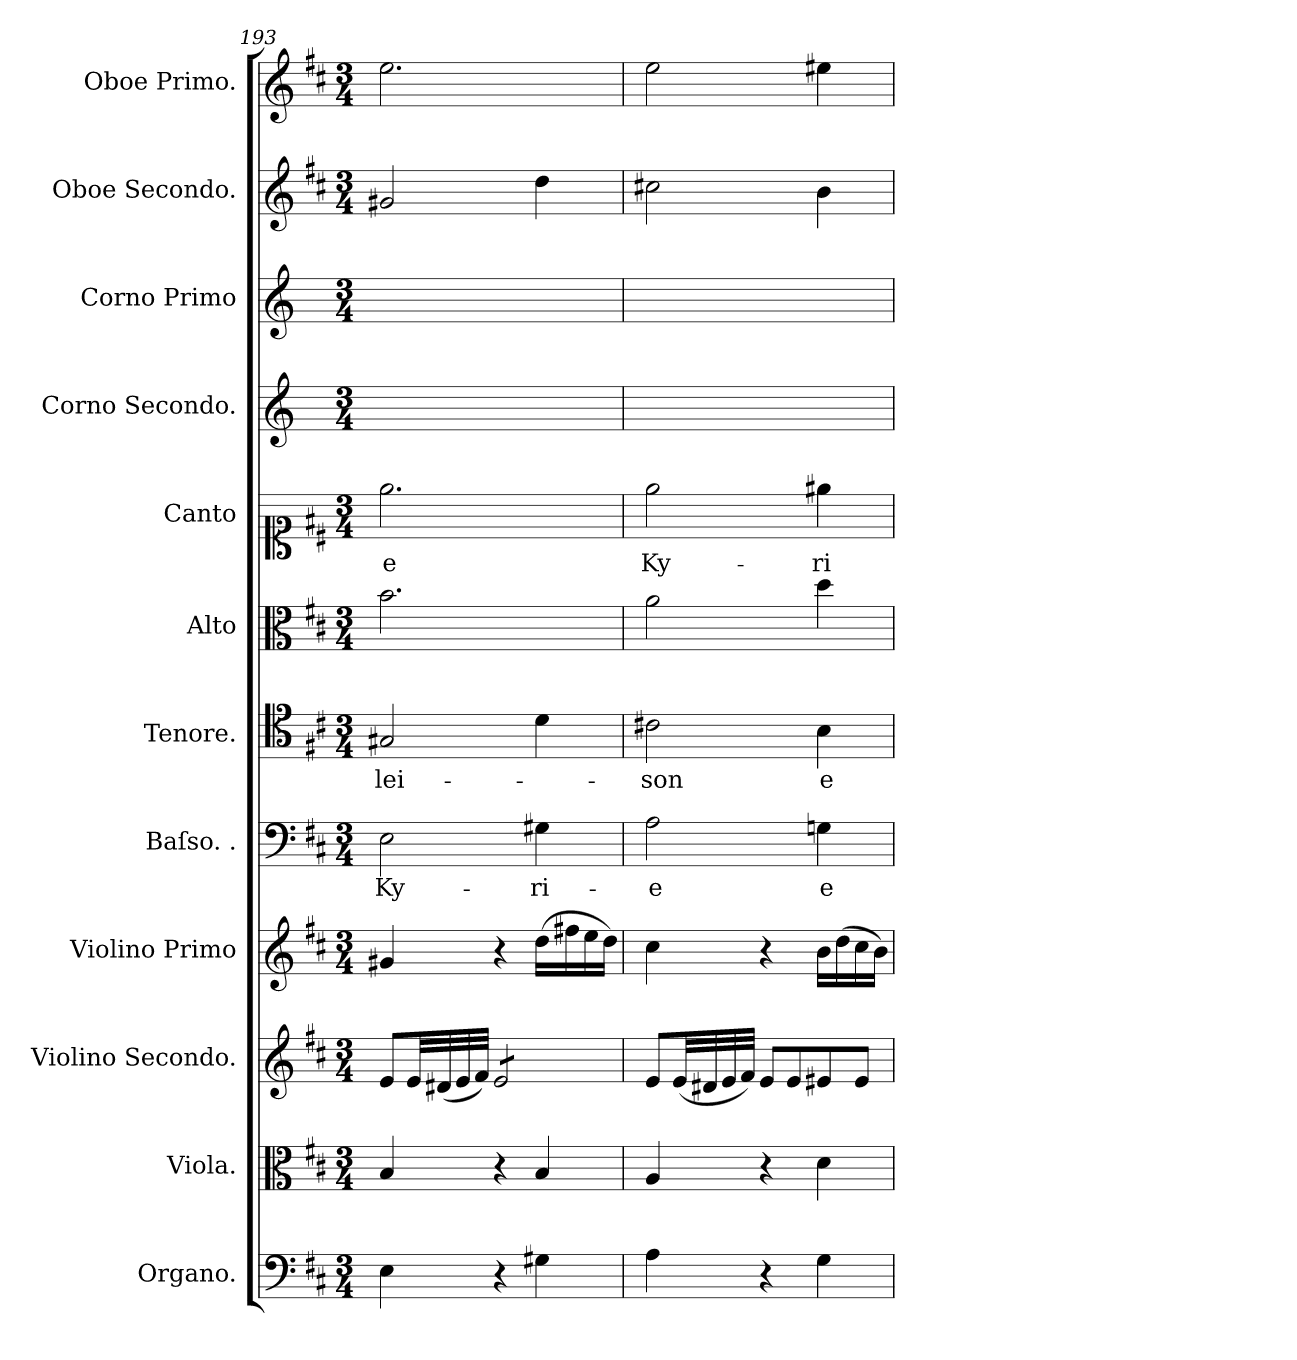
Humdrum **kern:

**kern	**kern	**kern	**kern	**kern	**text	**kern	**text	**kern	**kern	**text	**kern	**kern	**kern	**kern
*part12	*part11	*part10	*part9	*part8	*part8	*part7	*part7	*part6	*part5	*part5	*part4	*part3	*part2	*part1
*staff12	*staff11	*staff10	*staff9	*staff8	*staff8	*staff7	*staff7	*staff6	*staff5	*staff5	*staff4	*staff3	*staff2	*staff1
*I"Organo.	*I"Viola.	*I"Violino Secondo.	*I"Violino Primo	*I"Baſso. .	*	*I"Tenore.	*	*I"Alto	*I"Canto	*	*I"Corno Secondo.	*I"Corno Primo	*I"Oboe Secondo.	*I"Oboe Primo.
*I'org	*I'vla	*I'vl 2	*I'vl 1	*I'B	*	*I'T	*	*I'A	*	*	*I'cor 2	*I'cor 1	*I'ob 2	*I'ob 1
*clefF4	*clefC3	*clefG2	*clefG2	*clefF4	*	*clefC4	*	*clefC3	*clefC1	*	*clefG2	*clefG2	*clefG2	*clefG2
*	*	*	*	*	*	*	*	*	*	*	*ITrd6c10	*ITrd6c10	*	*
*k[f#c#]	*k[f#c#]	*k[f#c#]	*k[f#c#]	*k[f#c#]	*	*k[f#c#]	*	*k[f#c#]	*k[f#c#]	*	*k[f#c#]	*k[f#c#]	*k[f#c#]	*k[f#c#]
*M3/4	*M3/4	*M3/4	*M3/4	*M3/4	*	*M3/4	*	*M3/4	*M3/4	*	*M3/4	*M3/4	*M3/4	*M3/4
=193	=193	=193	=193	=193	=193	=193	=193	=193	=193	=193	=193	=193	=193	=193
!	!	!	!	!	!LO:LY:i	!	!	!	!	!LO:LY:i	!	!	!	!
4E\	4B/	8e/L	4g#X/	2E\	Ky-	2G#X/	-lei-	2.b\	2.ee\	-e	2.ryy	2.ryy	2g#X/	2.ee\
.	.	32e/LL	.	.	.	.	.	.	.	.	.	.	.	.
.	.	(<32d#X/	.	.	.	.	.	.	.	.	.	.	.	.
.	.	32e/	.	.	.	.	.	.	.	.	.	.	.	.
.	.	32f#/JJJ)	.	.	.	.	.	.	.	.	.	.	.	.
*	*	*tremolo	*	*	*	*	*	*	*	*	*	*	*	*
4r	4r	8e/L	4r	.	.	.	.	.	.	.	.	.	.	.
.	.	8e/	.	.	.	.	.	.	.	.	.	.	.	.
!	!	!	!	!	!LO:LY:i	!	!	!	!	!	!	!	!	!
4G#X\	4B/	8e/	(>16dd\LL	4G#X\	-ri-	4d\	.	.	.	.	.	.	4dd\	.
.	.	.	16ff#X\	.	.	.	.	.	.	.	.	.	.	.
.	.	8e/J	16ee\	.	.	.	.	.	.	.	.	.	.	.
*	*	*Xtremolo	*	*	*	*	*	*	*	*	*	*	*	*
.	.	.	16dd\JJ)	.	.	.	.	.	.	.	.	.	.	.
=194	=194	=194	=194	=194	=194	=194	=194	=194	=194	=194	=194	=194	=194	=194
!	!	!	!	!	!LO:LY:i	!	!	!	!	!LO:LY:i	!	!	!	!
4A\	4A/	8e/L	4cc#\	2A\	-e	2c#X\	-son	2a\	2ee\	Ky-	2.ryy	2.ryy	2cc#X\	2ee\
.	.	(<32e/LL	.	.	.	.	.	.	.	.	.	.	.	.
.	.	32d#X/	.	.	.	.	.	.	.	.	.	.	.	.
.	.	32e/	.	.	.	.	.	.	.	.	.	.	.	.
.	.	32f#/JJJ)	.	.	.	.	.	.	.	.	.	.	.	.
4r	4r	8e/L	4r	.	.	.	.	.	.	.	.	.	.	.
.	.	8e/	.	.	.	.	.	.	.	.	.	.	.	.
!	!	!	!	!	!	!	!	!	!	!LO:LY:i	!	!	!	!
4G\	4d\	8e#X/	16b\LL	4Gn\	e-	4B\	e-	4dd\	4ee#X\	-ri-	.	.	4b\	4ee#X\
.	.	.	(>16dd\	.	.	.	.	.	.	.	.	.	.	.
.	.	8e#/J	16cc#\	.	.	.	.	.	.	.	.	.	.	.
.	.	.	16b\JJ)	.	.	.	.	.	.	.	.	.	.	.
=	=	=	=	=	=	=	=	=	=	=	=	=	=	=
*-	*-	*-	*-	*-	*-	*-	*-	*-	*-	*-	*-	*-	*-	*-
